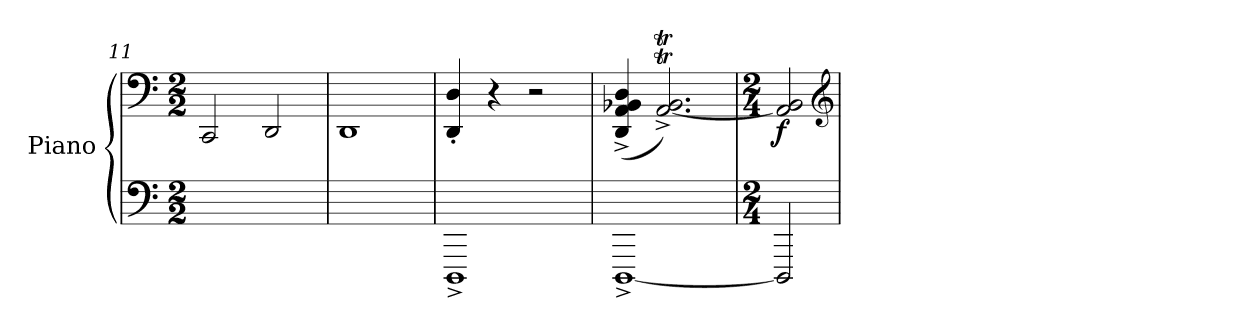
**kern	**kern	**dynam
*part1	*part1	*part1
*staff2	*staff1	*staff1/2
*I"Piano	*	*
*I'Pno	*	*
*clefF4	*clefF4	*
*k[]	*k[]	*
*C:	*C:	*
*M2/2	*M2/2	*
=11	=11	=11
1ryy	2CC/	.
.	2DD/	.
=12	=12	=12
1ryy	1DD	.
!!LO:LB:g=z
=13	=13	=13
1DDD^	4DD/' 4D/'	.
.	4r	.
.	2r	.
=14	=14	=14
[1DDD^	(4DD/^ 4AA/^ 4BB-X/^ 4D/^	.
.	[2.AA/t^ 2.BB-/t^)	.
=15	=15	=15
*M2/4	*M2/4	*
!	!	!LO:DY:b
2DDD/]	2AA/] 2BB/	f
*	*clefG2	*
=	=	=
*-	*-	*-
